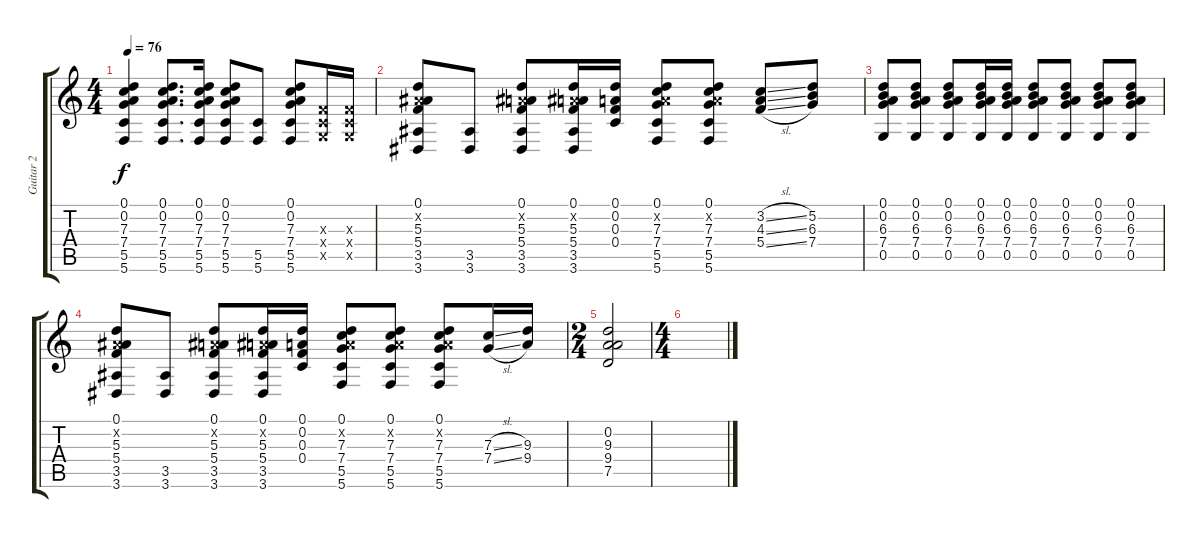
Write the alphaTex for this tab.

\track ("Guitar 2" "Guitar 2") {instrument acousticguitarsteel}
\staff {score tabs}
\tuning (D4 A3 F3 C3 G2 C2) {hide}
\ts (4 4)
\tempo 76
\clef g2
\ks c
(0.1 0.2 7.3 7.4 5.5 5.6).4{dy f} (0.1 0.2 7.3 7.4 5.5 5.6).8{d} (0.1 0.2 7.3 7.4 5.5 5.6).16 (0.1 0.2 7.3 7.4 5.5 5.6).8 (5.5 5.6).8 (0.1 0.2 7.3 7.4 5.5 5.6).8 (0.3{x} 0.4{x} 0.5{x}).16 (0.3{x} 0.4{x} 0.5{x}).16 |
(0.1 0.2{x} 5.3 5.4 3.5 3.6).8 (3.5 3.6).8 (0.1 0.2{x} 5.3 5.4 3.5 3.6).8 (0.1 0.2{x} 5.3 5.4 3.5 3.6).16 (0.1 0.2 0.3 0.4).16 (0.1 0.2{x} 7.3 7.4 5.5 5.6).8 (0.1 0.2{x} 7.3 7.4 5.5 5.6).8 (3.2{sl} 4.3{sl} 5.4{sl}).8 (5.2 6.3 7.4).8 |
(0.1 0.2 6.3 7.4 0.5).8 (0.1 0.2 6.3 7.4 0.5).8 (0.1 0.2 6.3 7.4 0.5).8 (0.1 0.2 6.3 7.4 0.5).16 (0.1 0.2 6.3 7.4 0.5).16 (0.1 0.2 6.3 7.4 0.5).8 (0.1 0.2 6.3 7.4 0.5).8 (0.1 0.2 6.3 7.4 0.5).8 (0.1 0.2 6.3 7.4 0.5).8 |
(0.1 0.2{x} 5.3 5.4 3.5 3.6).8 (3.5 3.6).8 (0.1 0.2{x} 5.3 5.4 3.5 3.6).8 (0.1 0.2{x} 5.3 5.4 3.5 3.6).16 (0.1 0.2 0.3 0.4).16 (0.1 0.2{x} 7.3 7.4 5.5 5.6).8 (0.1 0.2{x} 7.3 7.4 5.5 5.6).8 (0.1 0.2{x} 7.3 7.4 5.5 5.6).8 (7.3{sl} 7.4{sl}).16 (9.3 9.4).16 |
\ts (2 4)
(0.2 9.3 9.4 7.5).2 |
\ts (4 4)
